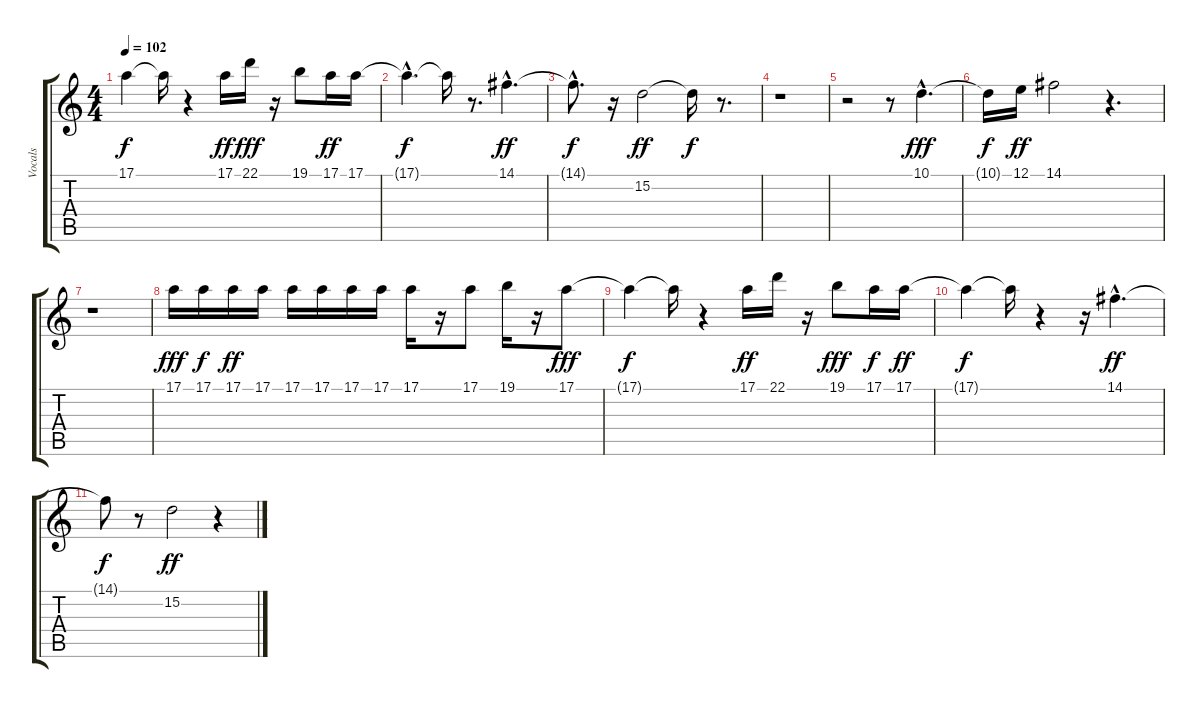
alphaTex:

\track ("Vocals" "Vocals") {instrument flute}
\staff {score tabs}
\tuning (E4 B3 G3 D3 A2 E2) {hide}
\ts (4 4)
\tempo 102
\clef g2
\ks c
17.1{t}.4{dy f} 17.1{t}.16 r.4 17.1.16{dy ff} 22.1.16{dy fff} r.16 19.1.8 17.1.16{dy ff} 17.1.16 |
17.1{hac t}.4{d dy f} 17.1{t}.16 r.8{d} 14.1{hac}.4{d dy ff} |
14.1{hac t}.8{d dy f} r.16 15.2.2{dy ff} 15.2{t}.16{dy f} r.8{d} |
r.1 |
r.2 r.8 10.1{hac}.4{d dy fff} |
10.1{t}.16{dy f} 12.1.16{dy ff} 14.1.2 r.4{d} |
r.1 |
17.1.16{dy fff} 17.1.16{dy f} 17.1.16{dy ff} 17.1.16 17.1.16 17.1.16 17.1.16 17.1.16 17.1.16 r.16 17.1.8 19.1.16 r.16 17.1.8{dy fff} |
17.1{t}.4{dy f} 17.1{t}.16 r.4 17.1.16{dy ff} 22.1.16 r.16 19.1.8{dy fff} 17.1.16{dy f} 17.1.16{dy ff} |
17.1{t}.4{dy f} 17.1{t}.16 r.4 r.16 14.1{hac}.4{d dy ff} |
14.1{t}.8{dy f} r.8 15.2.2{dy ff} r.4
